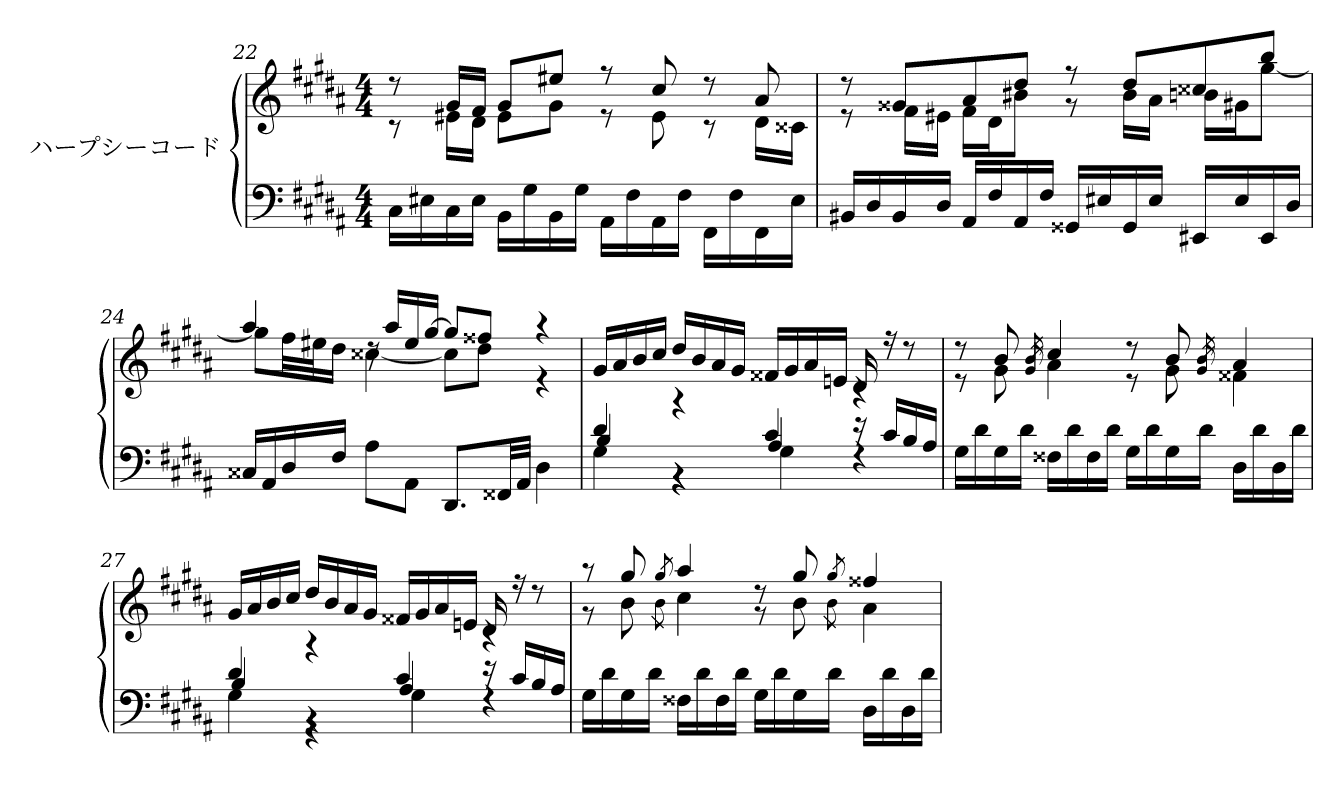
**kern	**kern
*part1	*part1
*staff2	*staff1
*I"ハープシーコード	*
*clefF4	*clefG2
*k[f#c#g#d#a#]	*k[f#c#g#d#a#]
*M4/4	*M4/4
=22	=22
*	*^
16C#\LL	8r	8r
16E#X\	.	.
16C#\	16g#/LL	16e#X\LL
16E#\JJ	16f#/JJ	16d#\JJ
16BB\LL	8g#/L	8e#\L
16G#\	.	.
16BB\	8ee#X/J	8g#\J
16G#\JJ	.	.
16AA#\LL	8r	8r
16F#\	.	.
16AA#\	8cc#/	8e#\
16F#\JJ	.	.
16FF#\LL	8r	8r
16F#\	.	.
16FF#\	8a#/	16d#\LL
16E#\JJ	.	16c##X\JJ
!!LO:PB:g=z	!!
=23	=23	=23
16BB#X/LL	8r	8r
16D#/	.	.
16BB#/	8g##X/L	16f#\LL
16D#/JJ	.	16e#X\JJ
16AA#/LL	8a#/	16f#\LL
16F#/	.	16d#\J
16AA#/	8dd#/J	8b#X\J
16F#/JJ	.	.
16GG##X/LL	8r	8r
16E#X/	.	.
16GG##/	8dd#/L	16b#\LL
16E#/JJ	.	16a#\JJ
16EE#X/LL	8cc##X/	16bn\LL
16E#/	.	16g#X\J
16EE#/	8bb/J	[8gg#\J
16D#/JJ	.	.
=24	=24	=24
16C##X/LL	4aa#/	8gg#\L]
16AA#/	.	.
16D#/	.	32ff#\LL
.	.	32ee#X\J
16F#/JJ	.	16dd#\JJ
8A#\L	16rdd	[4cc##X\
.	16aa#/LL	.
8AA#\J	16ee#/	.
.	[16gg#/JJ	.
8.DD#/L	8gg#/L]	8cc##\L]
.	8ff##X/J	8dd#\J
32FF##X/LL	.	.
32AA#/JJJ	.	.
4D#\	4r	4r
!!LO:LB:g=z	!!
=25	=25	=25
*^	*	*
*	*^	*	*
4d#/	4B/	4G#\	16g#/LL	4ryy
.	.	.	16a#/	.
.	.	.	16b/	.
.	.	.	16cc#/JJ	.
4ryy	4rBB	4rBB	16dd#/LL	4rA
.	.	.	16b/	.
.	.	.	16a#/	.
.	.	.	16g#/JJ	.
4c#/	4A#/	4G#\	16f##X/LL	4ryy
.	.	.	16g#/	.
.	.	.	16a#/	.
.	.	.	16en/JJ	.
4ryy	16r	4rF	16d#/	4rc
.	16c#/LL	.	16r	.
.	16B/	.	8r	.
.	16A#/JJ	.	.	.
*v	*v	*v	*	*
=26	=26	=26
16G#\LL	8r	8r
16d#\	.	.
16G#\	8b/	8g#\
16d#\JJ	.	.
.	8qb/	8qg#/
16F##X\LL	4cc#/	4a#\
16d#\	.	.
16F##\	.	.
16d#\JJ	.	.
16G#\LL	8rdd	8r
16d#\	.	.
16G#\	8b/	8g#\
16d#\JJ	.	.
.	8qb/	8qg#/
16D#\LL	4a#/	4f##X\
16d#\	.	.
16D#\	.	.
16d#\JJ	.	.
!!LO:LB:g=z	!!
=27	=27	=27
*^	*	*
*	*^	*	*
4d#/	4B/	4G#\	16g#/LL	4ryy
.	.	.	16a#/	.
.	.	.	16b/	.
.	.	.	16cc#/JJ	.
4ryy	4rBB	4r	16dd#/LL	4rA
.	.	.	16b/	.
.	.	.	16a#/	.
.	.	.	16g#/JJ	.
4c#/	4A#/	4G#\	16f##X/LL	4ryy
.	.	.	16g#/	.
.	.	.	16a#/	.
.	.	.	16en/JJ	.
4ryy	16r	4rF	16d#/	4rc
.	16c#/LL	.	16r	.
.	16B/	.	8r	.
.	16A#/JJ	.	.	.
*v	*v	*v	*	*
=28	=28	=28
16G#\LL	8r	8r
16d#\	.	.
16G#\	8gg#/	8b\
16d#\JJ	.	.
.	8qgg#/	8qb\
16F##X\LL	4aa#/	4cc#\
16d#\	.	.
16F##\	.	.
16d#\JJ	.	.
16G#\LL	8rdd	8r
16d#\	.	.
16G#\	8gg#/	8b\
16d#\JJ	.	.
.	8qgg#/	8qb\
16D#\LL	4ff##X/	4a#\
16d#\	.	.
16D#\	.	.
16d#\JJ	.	.
*	*v	*v
=	=
*-	*-
